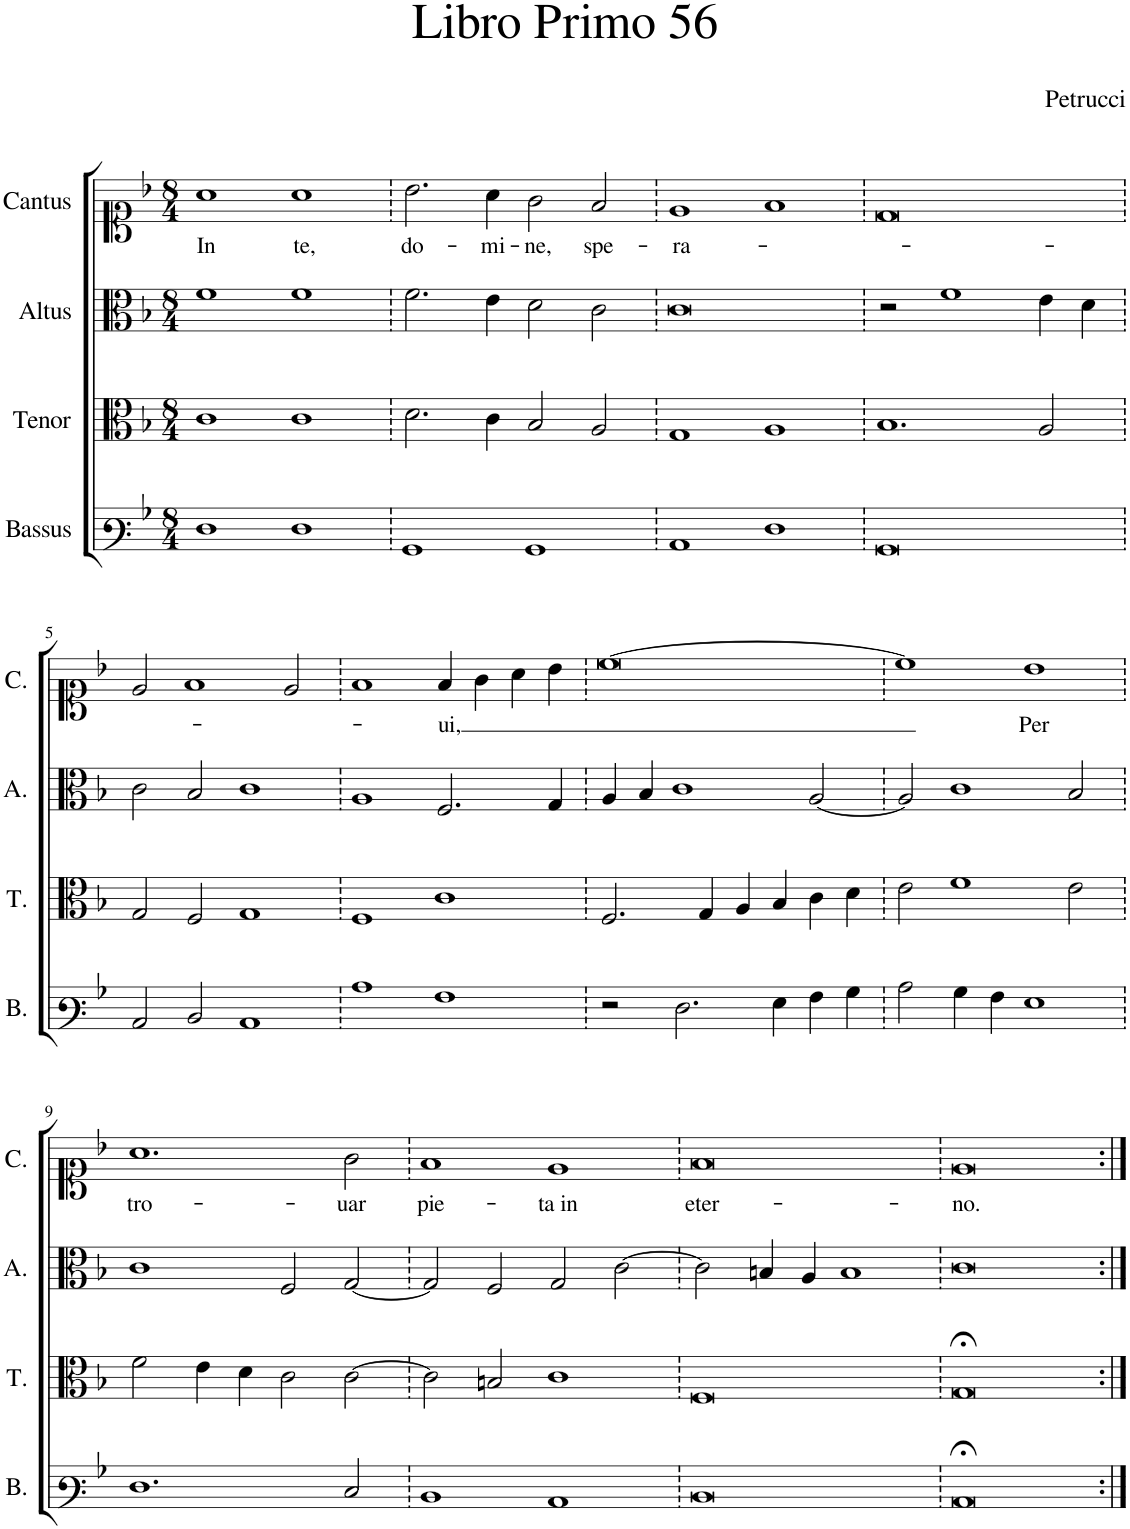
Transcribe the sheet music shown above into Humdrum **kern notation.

**kern	**kern	**kern	**kern	**text
*part4	*part3	*part2	*part1	*part1
*staff4	*staff3	*staff2	*staff1	*staff1
*I"Bassus	*I"Tenor	*I"Altus	*I"Cantus	*
*I'B.	*I'T.	*I'A.	*I'C.	*
*clefF3	*clefC3	*clefC3	*clefC1	*
*k[b-]	*k[b-]	*k[b-]	*k[b-]	*
*M8/4	*M8/4	*M8/4	*M8/4	*
=1	=1	=1	=1	=1
!	!	!	!	!LO:LY:b
1F	1c	1f	1a	In
!	!	!	!	!LO:LY:b
1F	1c	1f	1a	te,
=2	=2	=2	=2	=2
!	!	!	!	!LO:LY:b
1BB-	2.d\	2.f\	2.b-\	do-
!	!	!	!	!LO:LY:b
.	4c\	4e\	4a\	-mi-
!	!	!	!	!LO:LY:b
1BB-	2B-/	2d\	2g\	-ne,
!	!	!	!	!LO:LY:b
.	2A/	2c\	2f/	spe-
=3	=3	=3	=3	=3
!	!	!	!	!LO:LY:b
1C	1G	0c	1e	-ra-
1F	1A	.	1f	.
=4	=4	=4	=4	=4
0BB-	1.B-	2r	0d	.
.	.	1f	.	.
.	2A/	4e\	.	.
.	.	4d\	.	.
!!LO:LB:g=z
=5	=5	=5	=5	=5
2C/	2G/	2c\	2e/	.
2D/	2F/	2B-/	1f	.
1C	1G	1c	.	.
.	.	.	2e/	.
=6	=6	=6	=6	=6
1c	1F	1A	1f	.
!	!	!	!	!LO:LY:b
1A	1c	2.F/	4f/	-ui,
.	.	.	4g\	.
.	.	.	4a\	.
.	.	4G/	4b-\	.
=7	=7	=7	=7	=7
2r	2.F/	4A/	[0cc	.
.	.	4B-/	.	.
2.F\	.	1c	.	.
.	4G/	.	.	.
.	4A/	.	.	.
4G\	4B-/	.	.	.
4A\	4c\	[2A/	.	.
4B-\	4d\	.	.	.
=8	=8	=8	=8	=8
2c\	2e\	2A/]	1cc]	.
4B-\	1f	1c	.	.
4A\	.	.	.	.
!	!	!	!	!LO:LY:b
1G	.	.	1b-	Per
.	2e\	2B-/	.	.
!!LO:LB:g=z
=9	=9	=9	=9	=9
!	!	!	!	!LO:LY:b
1.F	2f\	1c	1.a	tro-
.	4e\	.	.	.
.	4d\	.	.	.
.	2c\	2F/	.	.
!	!	!	!	!LO:LY:b
2E/	[2c\	[2G/	2g\	-uar
=10	=10	=10	=10	=10
!	!	!	!	!LO:LY:b
1D	2c\]	2G/]	1f	pie-
.	2Bn/	2F/	.	.
!	!	!	!	!LO:LY:b
1C	1c	2G/	1e	-ta in
.	.	[2c\	.	.
=11	=11	=11	=11	=11
!	!	!	!	!LO:LY:b
0D	0F	2c\]	0f	eter-
.	.	4Bn/	.	.
.	.	4A/	.	.
.	.	1B	.	.
=12	=12	=12	=12	=12
!	!	!	!	!LO:LY:b
0C;<	0G;<	0c	0e	-no.
=:|!	=:|!	=:|!	=:|!	=:|!
*-	*-	*-	*-	*-
